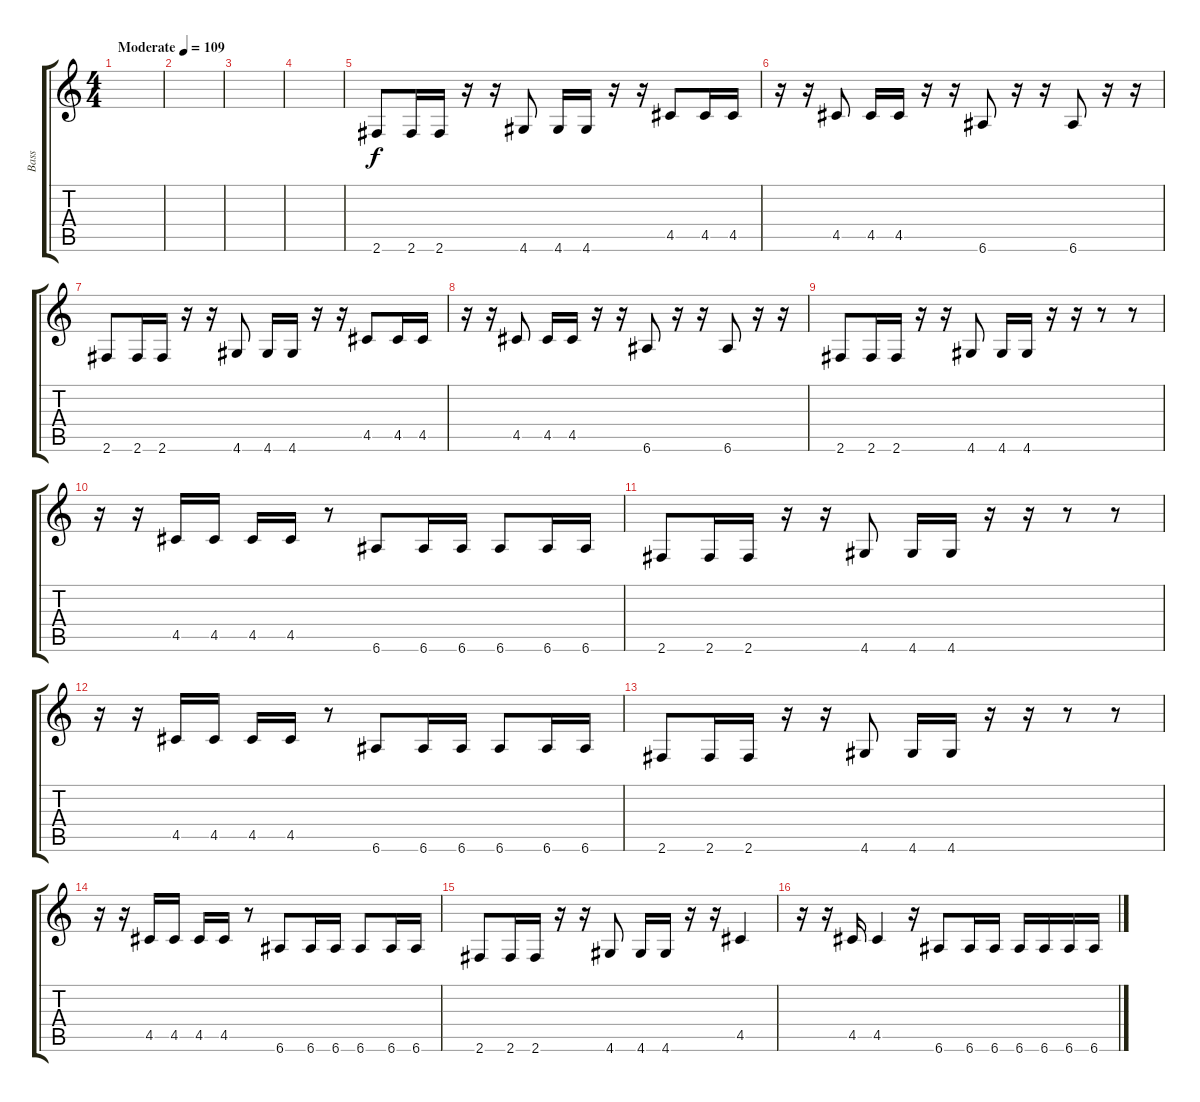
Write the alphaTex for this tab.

\track ("Bass" "Bass") {instrument electricbasspick}
\staff {score tabs}
\tuning (E4 B3 G3 D3 A2 E2) {hide}
\ts (4 4)
\tempo (109 "Moderate")
\clef g2
\ks c
|
|
|
|
2.6.8 2.6.16 2.6.16 r.16 r.16 4.6.8 4.6.16 4.6.16 r.16 r.16 4.5.8 4.5.16 4.5.16 |
r.16 r.16 4.5.8 4.5.16 4.5.16 r.16 r.16 6.6.8 r.16 r.16 6.6.8 r.16 r.16 |
2.6.8 2.6.16 2.6.16 r.16 r.16 4.6.8 4.6.16 4.6.16 r.16 r.16 4.5.8 4.5.16 4.5.16 |
r.16 r.16 4.5.8 4.5.16 4.5.16 r.16 r.16 6.6.8 r.16 r.16 6.6.8 r.16 r.16 |
2.6.8 2.6.16 2.6.16 r.16 r.16 4.6.8 4.6.16 4.6.16 r.16 r.16 r.8 r.8 |
r.16 r.16 4.5.16 4.5.16 4.5.16 4.5.16 r.8 6.6.8 6.6.16 6.6.16 6.6.8 6.6.16 6.6.16 |
2.6.8 2.6.16 2.6.16 r.16 r.16 4.6.8 4.6.16 4.6.16 r.16 r.16 r.8 r.8 |
r.16 r.16 4.5.16 4.5.16 4.5.16 4.5.16 r.8 6.6.8 6.6.16 6.6.16 6.6.8 6.6.16 6.6.16 |
2.6.8 2.6.16 2.6.16 r.16 r.16 4.6.8 4.6.16 4.6.16 r.16 r.16 r.8 r.8 |
r.16 r.16 4.5.16 4.5.16 4.5.16 4.5.16 r.8 6.6.8 6.6.16 6.6.16 6.6.8 6.6.16 6.6.16 |
2.6.8 2.6.16 2.6.16 r.16 r.16 4.6.8 4.6.16 4.6.16 r.16 r.16 4.5.4 |
r.16 r.16 4.5.16 4.5.4 r.16 6.6.8 6.6.16 6.6.16 6.6.16 6.6.16 6.6.16 6.6.16
